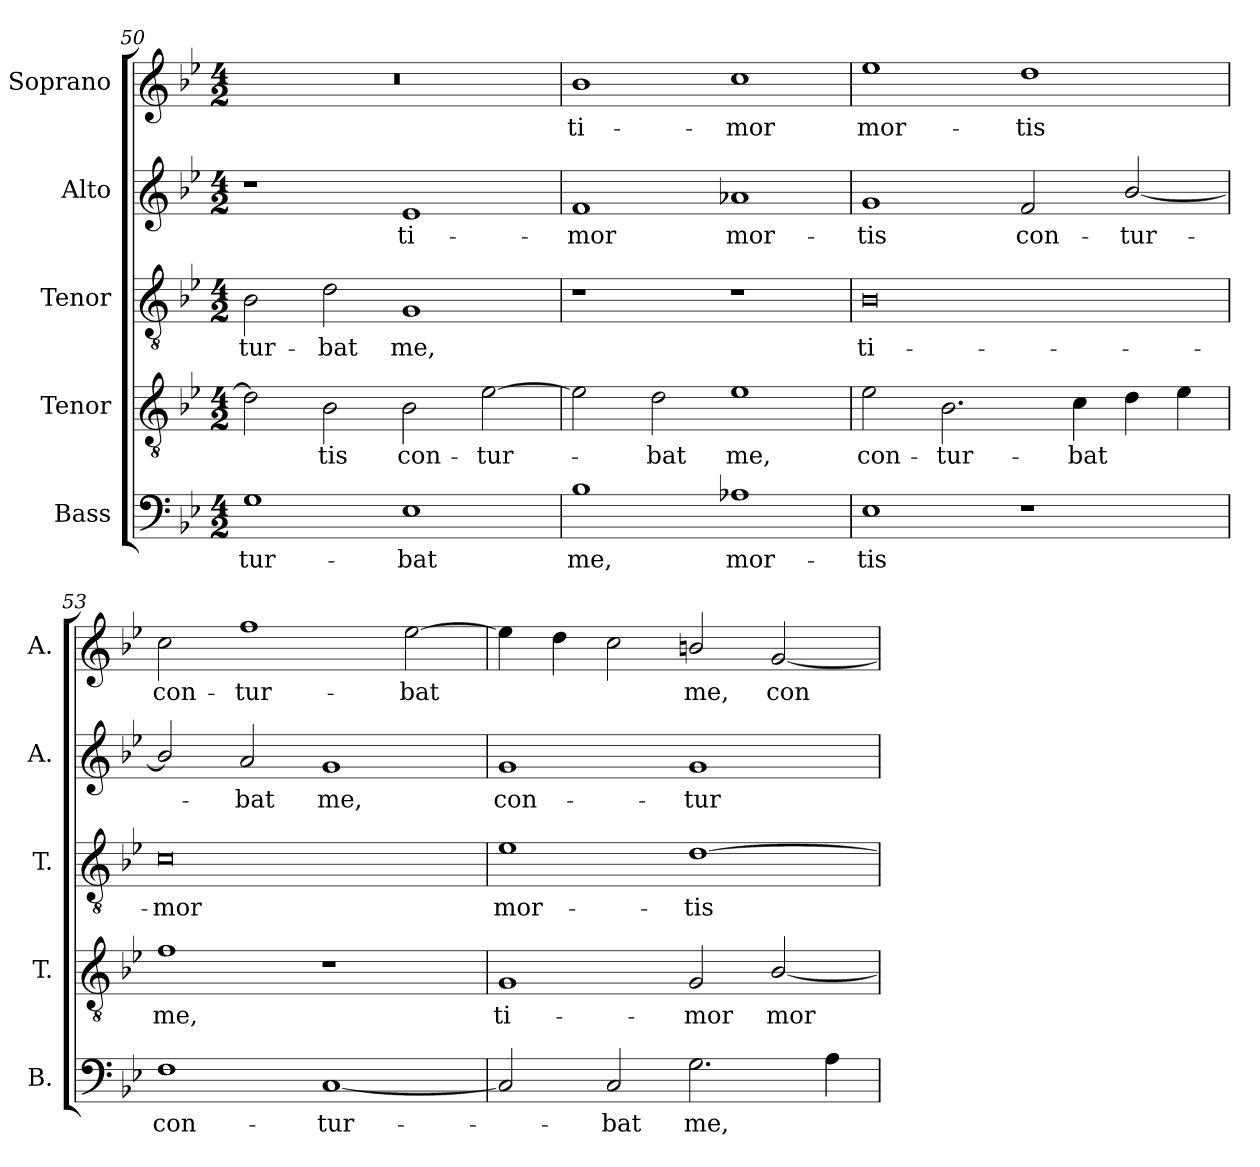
**kern	**text	**kern	**text	**kern	**text	**kern	**text	**kern	**text
*part5	*part5	*part4	*part4	*part3	*part3	*part2	*part2	*part1	*part1
*staff5	*staff5	*staff4	*staff4	*staff3	*staff3	*staff2	*staff2	*staff1	*staff1
*I"Bass	*	*I"Tenor	*	*I"Tenor	*	*I"Alto	*	*I"Soprano	*
*I'B.	*	*I'T.	*	*I'T.	*	*I'A.	*	*I'A.	*
!!LO:LB:g=z
*clefF4	*	*clefGv2	*	*clefGv2	*	*clefG2	*	*clefG2	*
*	*	*ITrd7c12	*	*ITrd7c12	*	*	*	*	*
*k[b-e-]	*	*k[b-e-]	*	*k[b-e-]	*	*k[b-e-]	*	*k[b-e-]	*
*B-:	*	*B-:	*	*B-:	*	*B-:	*	*B-:	*
*M4/2	*	*M4/2	*	*M4/2	*	*M4/2	*	*M4/2	*
=50	=50	=50	=50	=50	=50	=50	=50	=50	=50
!	!LO:LY:b:color=#000000	!	!	!	!	!	!	!	!
!	!	!	!	!	!LO:LY:b:color=#000000	!	!	!LO:N:vis=1	!
1Gi	-tur-	2Di\]	.	2BB-i\	-tur-	1r	.	0r	.
!	!	!	!LO:LY:b:color=#000000	!	!	!	!	!	!
!	!	!	!	!	!LO:LY:b:color=#000000	!	!	!	!
.	.	2BB-i\	-tis	2Di\	-bat	.	.	.	.
!	!LO:LY:b:color=#000000	!	!	!	!	!	!	!	!
!	!	!	!LO:LY:b:color=#000000	!	!	!	!	!	!
!	!	!	!	!	!LO:LY:b:color=#000000	!	!	!	!
!	!	!	!	!	!	!	!LO:LY:b:color=#000000	!	!
1E-i	-bat	2BB-i\	con-	1GGi	me,	1e-i	ti-	.	.
!	!	!	!LO:LY:b:color=#000000	!	!	!	!	!	!
.	.	[2E-i\	-tur-	.	.	.	.	.	.
=51	=51	=51	=51	=51	=51	=51	=51	=51	=51
!	!LO:LY:b:color=#000000	!	!	!	!	!	!	!	!
!	!	!	!	!	!	!	!LO:LY:b:color=#000000	!	!
!	!	!	!	!	!	!	!	!	!LO:LY:b:color=#000000
1B-i	me,	2E-i\]	.	1r	.	1fi	-mor	1b-i	ti-
!	!	!	!LO:LY:b:color=#000000	!	!	!	!	!	!
.	.	2Di\	-bat	.	.	.	.	.	.
!	!LO:LY:b:color=#000000	!	!	!	!	!	!	!	!
!	!	!	!LO:LY:b:color=#000000	!	!	!	!	!	!
!	!	!	!	!	!	!	!LO:LY:b:color=#000000	!	!
!	!	!	!	!	!	!	!	!	!LO:LY:b:color=#000000
1A-Xi	mor-	1E-i	me,	1r	.	1a-Xi	mor-	1cci	-mor
=52	=52	=52	=52	=52	=52	=52	=52	=52	=52
!	!LO:LY:b:color=#000000	!	!	!	!	!	!	!	!
!	!	!	!LO:LY:b:color=#000000	!	!	!	!	!	!
!	!	!	!	!	!LO:LY:b:color=#000000	!	!	!	!
!	!	!	!	!	!	!	!LO:LY:b:color=#000000	!	!
!	!	!	!	!	!	!	!	!	!LO:LY:b:color=#000000
1E-i	-tis	2E-i\	con-	0BB-i	ti-	1gi	-tis	1ee-i	mor-
!	!	!	!LO:LY:b:color=#000000	!	!	!	!	!	!
.	.	2.BB-i\	-tur-	.	.	.	.	.	.
!	!	!	!	!	!	!	!LO:LY:b:color=#000000	!	!
!	!	!	!	!	!	!	!	!	!LO:LY:b:color=#000000
1r	.	.	.	.	.	2fi/	con-	1ddi	-tis
!	!	!	!LO:LY:b:color=#000000	!	!	!	!	!	!
.	.	4Ci\	-bat	.	.	.	.	.	.
!	!	!	!	!	!	!	!LO:LY:b:color=#000000	!	!
.	.	4Di\	.	.	.	[2b-i/	-tur-	.	.
.	.	4E-i\	.	.	.	.	.	.	.
=53	=53	=53	=53	=53	=53	=53	=53	=53	=53
!	!LO:LY:b:color=#000000	!	!	!	!	!	!	!	!
!	!	!	!LO:LY:b:color=#000000	!	!	!	!	!	!
!	!	!	!	!	!LO:LY:b:color=#000000	!	!	!	!
!	!	!	!	!	!	!	!	!	!LO:LY:b:color=#000000
1Fi	con-	1Fi	me,	0Ci	-mor	2b-i/]	.	2cci\	con-
!	!	!	!	!	!	!	!LO:LY:b:color=#000000	!	!
!	!	!	!	!	!	!	!	!	!LO:LY:b:color=#000000
.	.	.	.	.	.	2ai/	-bat	1ffi	-tur-
!	!LO:LY:b:color=#000000	!	!	!	!	!	!	!	!
!	!	!	!	!	!	!	!LO:LY:b:color=#000000	!	!
[1Ci	-tur-	1r	.	.	.	1gi	me,	.	.
!	!	!	!	!	!	!	!	!	!LO:LY:b:color=#000000
.	.	.	.	.	.	.	.	[2ee-i\	-bat
=54	=54	=54	=54	=54	=54	=54	=54	=54	=54
!	!	!	!LO:LY:b:color=#000000	!	!	!	!	!	!
!	!	!	!	!	!LO:LY:b:color=#000000	!	!	!	!
!	!	!	!	!	!	!	!LO:LY:b:color=#000000	!	!
2Ci/]	.	1GGi	ti-	1E-i	mor-	1gi	con-	4ee-i\]	.
.	.	.	.	.	.	.	.	4ddi\	.
!	!LO:LY:b:color=#000000	!	!	!	!	!	!	!	!
2Ci/	-bat	.	.	.	.	.	.	2cci\	.
!	!LO:LY:b:color=#000000	!	!	!	!	!	!	!	!
!	!	!	!LO:LY:b:color=#000000	!	!	!	!	!	!
!	!	!	!	!	!LO:LY:b:color=#000000	!	!	!	!
!	!	!	!	!	!	!	!LO:LY:b:color=#000000	!	!
!	!	!	!	!	!	!	!	!	!LO:LY:b:color=#000000
2.Gi\	me,	2GGi/	-mor	[1Di	-tis	1gi	-tur-	2bni/	me,
!	!	!	!LO:LY:b:color=#000000	!	!	!	!	!	!
!	!	!	!	!	!	!	!	!	!LO:LY:b:color=#000000
.	.	[2BB-i/	mor-	.	.	.	.	[2gi/	con-
4Ai\	.	.	.	.	.	.	.	.	.
=	=	=	=	=	=	=	=	=	=
*-	*-	*-	*-	*-	*-	*-	*-	*-	*-
